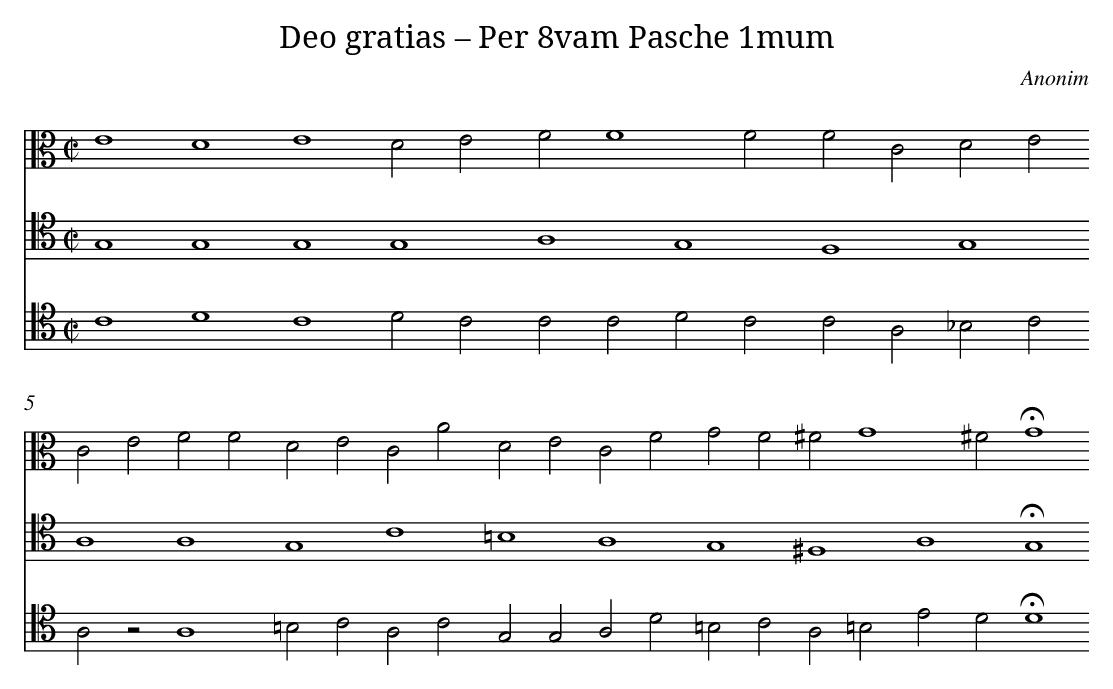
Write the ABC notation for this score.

X:1
T: Deo gratias – Per 8vam Pasche 1mum
C: Anonim
L: 1/4
M: C|
V: 1 clef=alto
V: 2 clef=tenor
V: 3 clef=tenor
K: C
[V:1] E4D4 [|]
[V:2] G,4G,4 [|]
[V:3] C4D4 [|]
[V:1] E4D2E2 [|]
[V:2] G,4G,4 [|]
[V:3] C4D2C2 [|]
[V:1] F2F4F2 [|]
[V:2] A,4G,4 [|]
[V:3] C2C2D2C2 [|]
[V:1] F2C2D2E2 [|]
[V:2] F,4G,4 [|]
[V:3] C2A,2_B,2C2 [|]
[V:1] C2E2F2F2 [|]
[V:2] A,4A,4 [|]
[V:3] A,2z2A,4 [|]
[V:1] D2E2C2A2 [|]
[V:2] G,4C4 [|]
[V:3] =B,2C2A,2C2 [|]
[V:1] D2E2C2F2 [|]
[V:2] =B,4A,4 [|]
[V:3] G,2G,2A,2D2 [|]
[V:1] G2F2^F2G4 [|]
[V:2] G,4^F,4 [|]
[V:3] =B,2C2A,2=B,2 [|]
[V:1] ^F2!fermata!G4 [|]
[V:2] A,4!fermata!G,4 [|]
[V:3] E2D2!fermata!D4 [|]
